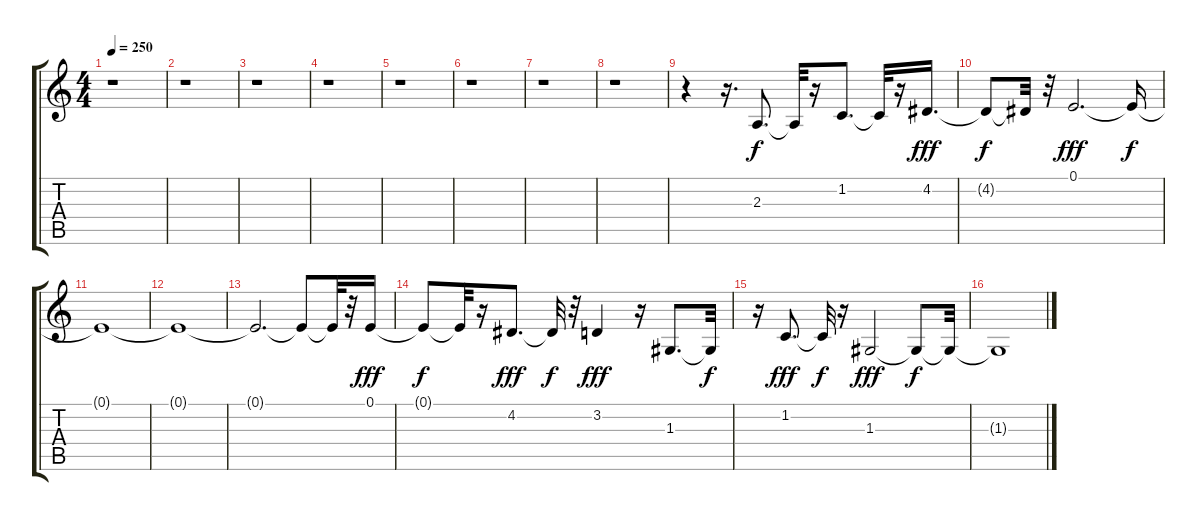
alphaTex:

\track "" {instrument sopranosax}
\staff {score tabs}
\tuning (E4 B3 G3 D3 A2 E2) {hide}
\ts (4 4)
\tempo 250
\clef g2
\ks c
r.1{dy f} |
r.1 |
r.1 |
r.1 |
r.1 |
r.1 |
r.1 |
r.1 |
r.4 r.16{d} 2.3.8{d} 2.3{t}.32 r.16 1.2.8{d} 1.2{t}.32 r.16 4.2.16{d dy fff} |
4.2{t}.8{dy f} 4.2{t}.32 r.32 0.1.2{d dy fff} 0.1{t}.16{dy f} |
0.1{t}.1 |
0.1{t}.1 |
0.1{t}.2{d} 0.1{t}.8 0.1{t}.32 r.32 0.1.16{dy fff} |
0.1{t}.8{dy f} 0.1{t}.32 r.16 4.2.8{d dy fff} 4.2{t}.32{dy f} r.32 3.2.4{dy fff} r.16 1.3.8{d} 1.3{t}.32{dy f} |
r.16 1.2.8{d dy fff} 1.2{t}.32{dy f} r.16 1.3.2{dy fff} 1.3{t}.8{dy f} 1.3{t}.32 |
1.3{t}.1
